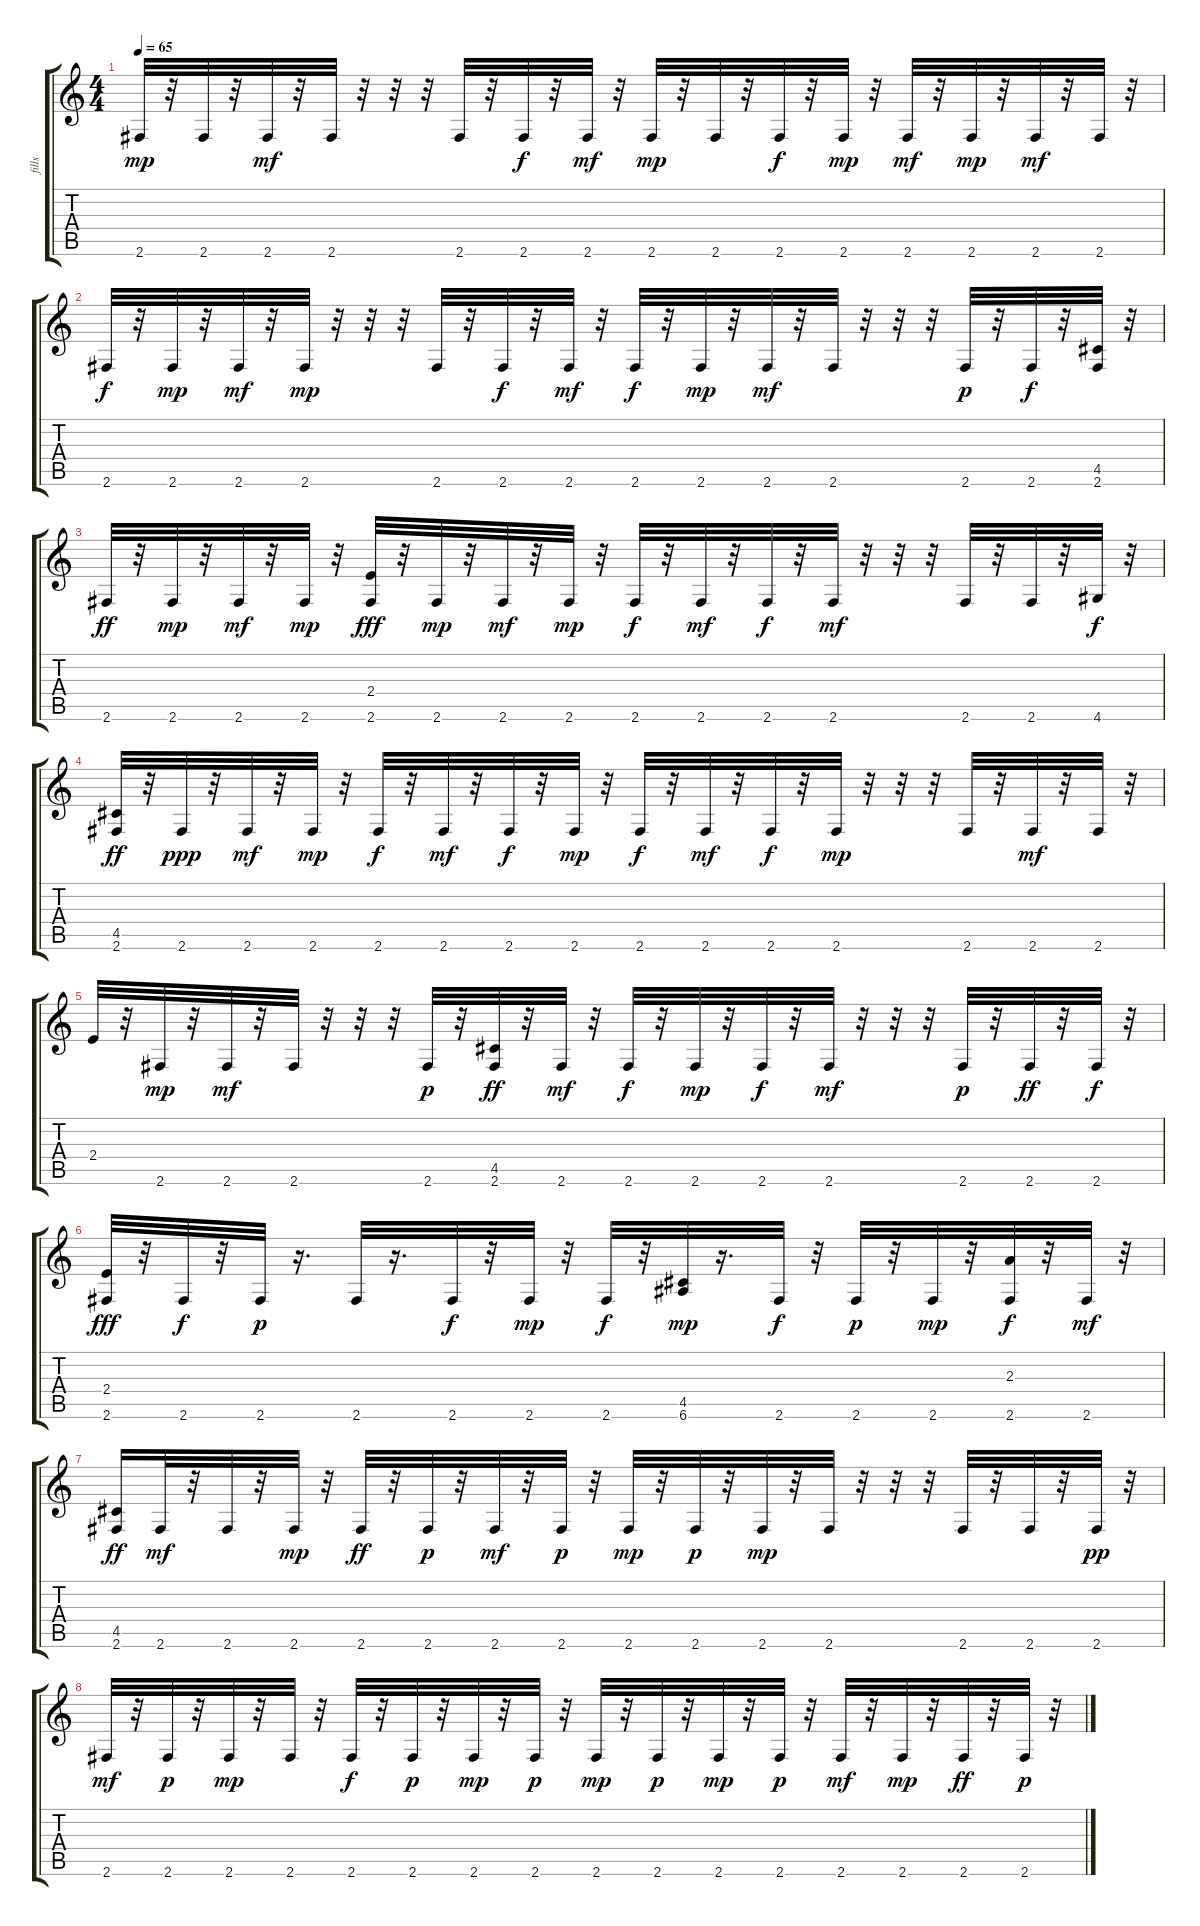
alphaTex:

\track ("fills" "fills") {instrument distortionguitar}
\staff {score tabs}
\tuning (E4 B3 G3 D3 A2 E2) {hide}
\ts (4 4)
\tempo 65
\clef g2
\ks c
2.6.32{dy mp} r.32 2.6.32 r.32 2.6.32{dy mf} r.32 2.6.32 r.32 r.32 r.32 2.6.32 r.32 2.6.32{dy f} r.32 2.6.32{dy mf} r.32 2.6.32{dy mp} r.32 2.6.32 r.32 2.6.32{dy f} r.32 2.6.32{dy mp} r.32 2.6.32{dy mf} r.32 2.6.32{dy mp} r.32 2.6.32{dy mf} r.32 2.6.32 r.32 |
2.6.32{dy f} r.32 2.6.32{dy mp} r.32 2.6.32{dy mf} r.32 2.6.32{dy mp} r.32 r.32 r.32 2.6.32 r.32 2.6.32{dy f} r.32 2.6.32{dy mf} r.32 2.6.32{dy f} r.32 2.6.32{dy mp} r.32 2.6.32{dy mf} r.32 2.6.32 r.32 r.32 r.32 2.6.32{dy p} r.32 2.6.32{dy f} r.32 (4.5 2.6).32 r.32 |
2.6.32{dy ff} r.32 2.6.32{dy mp} r.32 2.6.32{dy mf} r.32 2.6.32{dy mp} r.32 (2.4 2.6).32{dy fff} r.32 2.6.32{dy mp} r.32 2.6.32{dy mf} r.32 2.6.32{dy mp} r.32 2.6.32{dy f} r.32 2.6.32{dy mf} r.32 2.6.32{dy f} r.32 2.6.32{dy mf} r.32 r.32 r.32 2.6.32 r.32 2.6.32 r.32 4.6.32{dy f} r.32 |
(4.5 2.6).32{dy ff} r.32 2.6.32{dy ppp} r.32 2.6.32{dy mf} r.32 2.6.32{dy mp} r.32 2.6.32{dy f} r.32 2.6.32{dy mf} r.32 2.6.32{dy f} r.32 2.6.32{dy mp} r.32 2.6.32{dy f} r.32 2.6.32{dy mf} r.32 2.6.32{dy f} r.32 2.6.32{dy mp} r.32 r.32 r.32 2.6.32 r.32 2.6.32{dy mf} r.32 2.6.32 r.32 |
2.4.32 r.32 2.6.32{dy mp} r.32 2.6.32{dy mf} r.32 2.6.32 r.32 r.32 r.32 2.6.32{dy p} r.32 (4.5 2.6).32{dy ff} r.32 2.6.32{dy mf} r.32 2.6.32{dy f} r.32 2.6.32{dy mp} r.32 2.6.32{dy f} r.32 2.6.32{dy mf} r.32 r.32 r.32 2.6.32{dy p} r.32 2.6.32{dy ff} r.32 2.6.32{dy f} r.32 |
(2.4 2.6).32{dy fff} r.32 2.6.32{dy f} r.32 2.6.32{dy p} r.16{d} 2.6.32 r.16{d} 2.6.32{dy f} r.32 2.6.32{dy mp} r.32 2.6.32{dy f} r.32 (4.5 6.6).32{dy mp} r.16{d} 2.6.32{dy f} r.32 2.6.32{dy p} r.32 2.6.32{dy mp} r.32 (2.3 2.6).32{dy f} r.32 2.6.32{dy mf} r.32 |
(4.5 2.6).16{dy ff} 2.6.32{dy mf} r.32 2.6.32 r.32 2.6.32{dy mp} r.32 2.6.32{dy ff} r.32 2.6.32{dy p} r.32 2.6.32{dy mf} r.32 2.6.32{dy p} r.32 2.6.32{dy mp} r.32 2.6.32{dy p} r.32 2.6.32{dy mp} r.32 2.6.32 r.32 r.32 r.32 2.6.32 r.32 2.6.32 r.32 2.6.32{dy pp} r.32 |
2.6.32{dy mf} r.32 2.6.32{dy p} r.32 2.6.32{dy mp} r.32 2.6.32 r.32 2.6.32{dy f} r.32 2.6.32{dy p} r.32 2.6.32{dy mp} r.32 2.6.32{dy p} r.32 2.6.32{dy mp} r.32 2.6.32{dy p} r.32 2.6.32{dy mp} r.32 2.6.32{dy p} r.32 2.6.32{dy mf} r.32 2.6.32{dy mp} r.32 2.6.32{dy ff} r.32 2.6.32{dy p} r.32
